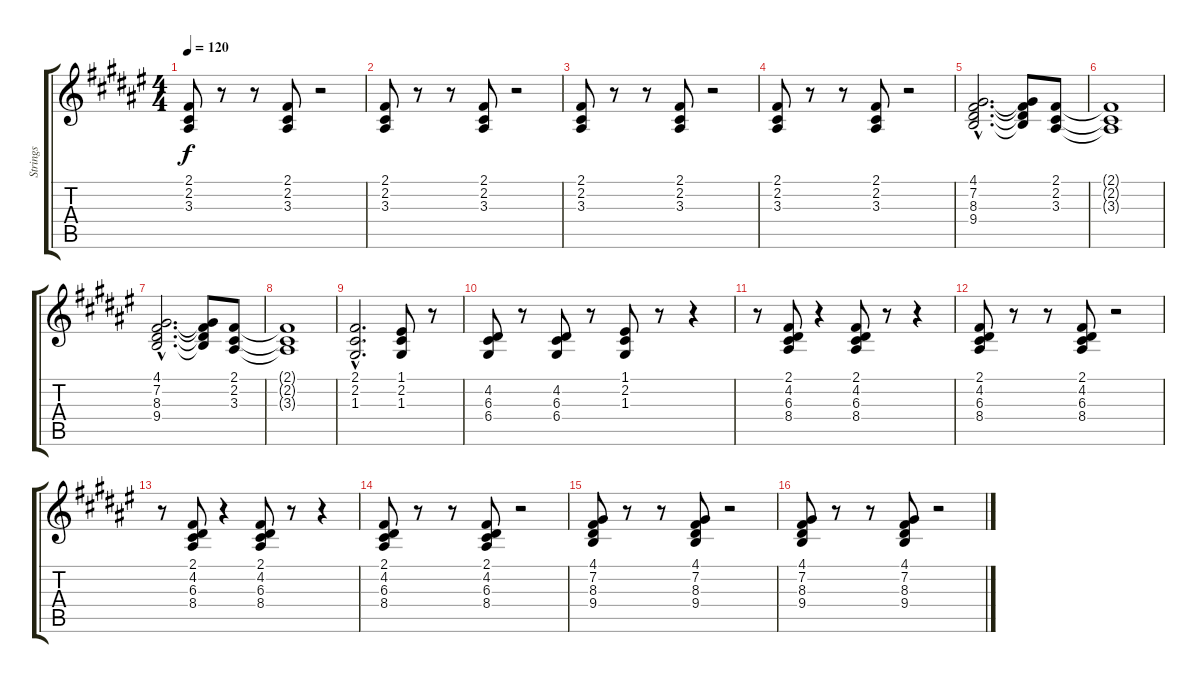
\track ("Strings" "Strings") {instrument stringensemble1}
\staff {score tabs}
\tuning (E4 B3 G3 D3 A2 E2) {hide}
\ts (4 4)
\tempo 120
\clef g2
\ks f#
(2.1 2.2 3.3).8{dy f} r.8 r.8 (2.1 2.2 3.3).8 r.2 |
(2.1 2.2 3.3).8 r.8 r.8 (2.1 2.2 3.3).8 r.2 |
(2.1 2.2 3.3).8 r.8 r.8 (2.1 2.2 3.3).8 r.2 |
(2.1 2.2 3.3).8 r.8 r.8 (2.1 2.2 3.3).8 r.2 |
(4.1{hac} 7.2{hac} 8.3{hac} 9.4{hac}).2{d} (4.1{t} 7.2{t} 8.3{t} 9.4{t}).8 (2.1 2.2 3.3).8 |
(2.1{t} 2.2{t} 3.3{t}).1 |
(4.1{hac} 7.2{hac} 8.3{hac} 9.4{hac}).2{d} (4.1{t} 7.2{t} 8.3{t} 9.4{t}).8 (2.1 2.2 3.3).8 |
(2.1{t} 2.2{t} 3.3{t}).1 |
(2.1{hac} 2.2{hac} 1.3{hac}).2{d} (1.1 2.2 1.3).8 r.8 |
(4.2 6.3 6.4).8 r.8 (4.2 6.3 6.4).8 r.8 (1.1 2.2 1.3).8 r.8 r.4 |
r.8 (2.1 4.2 6.3 8.4).8 r.4 (2.1 4.2 6.3 8.4).8 r.8 r.4 |
(2.1 4.2 6.3 8.4).8 r.8 r.8 (2.1 4.2 6.3 8.4).8 r.2 |
r.8 (2.1 4.2 6.3 8.4).8 r.4 (2.1 4.2 6.3 8.4).8 r.8 r.4 |
(2.1 4.2 6.3 8.4).8 r.8 r.8 (2.1 4.2 6.3 8.4).8 r.2 |
(4.1 7.2 8.3 9.4).8 r.8 r.8 (4.1 7.2 8.3 9.4).8 r.2 |
(4.1 7.2 8.3 9.4).8 r.8 r.8 (4.1 7.2 8.3 9.4).8 r.2
